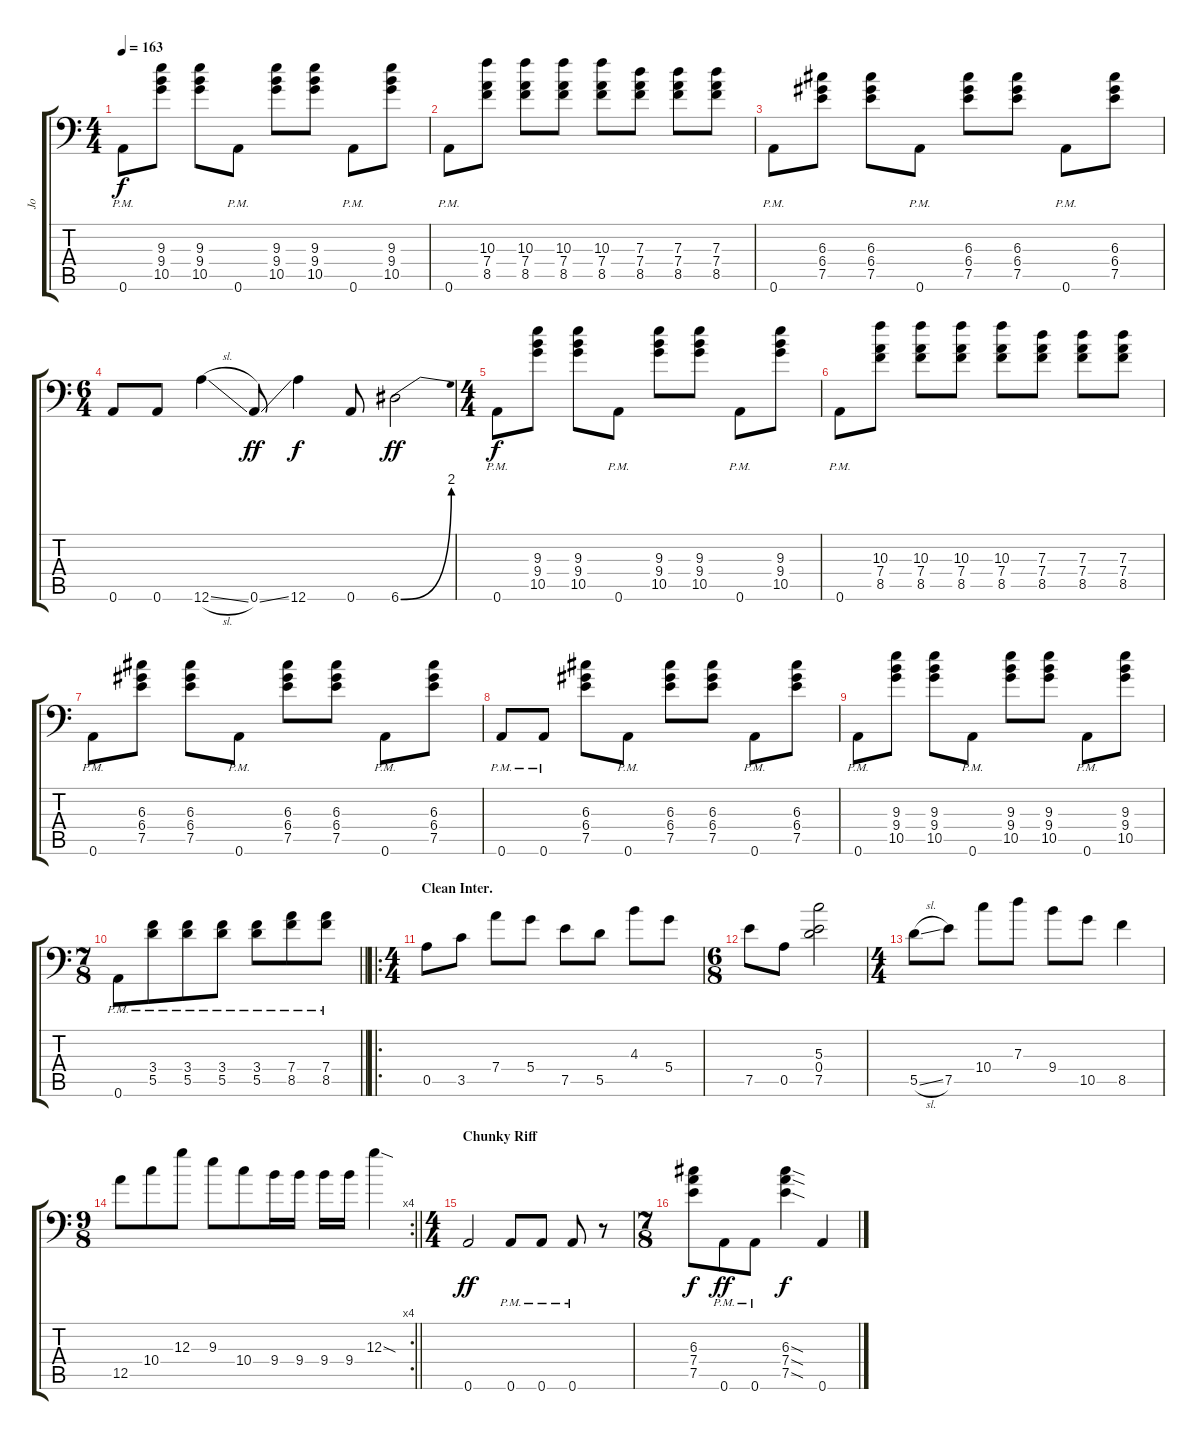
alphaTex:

\track ("Jo" "Jo") {instrument distortionguitar}
\staff {score tabs}
\tuning (E4 B3 G3 D3 A2 A1) {hide}
\ts (4 4)
\tempo 163
\clef f4
\ks c
0.6{pm}.8{dy f} (9.3 9.4 10.5).8 (9.3 9.4 10.5).8 0.6{pm}.8 (9.3 9.4 10.5).8 (9.3 9.4 10.5).8 0.6{pm}.8 (9.3 9.4 10.5).8 |
0.6{pm}.8 (10.3 7.4 8.5).8 (10.3 7.4 8.5).8 (10.3 7.4 8.5).8 (10.3 7.4 8.5).8 (7.3 7.4 8.5).8 (7.3 7.4 8.5).8 (7.3 7.4 8.5).8 |
0.6{pm}.8 (6.3 6.4 7.5).8 (6.3 6.4 7.5).8 0.6{pm}.8 (6.3 6.4 7.5).8 (6.3 6.4 7.5).8 0.6{pm}.8 (6.3 6.4 7.5).8 |
\ts (6 4)
0.6.8 0.6.8 12.6{sl}.4 0.6{ss}.8{dy ff} 12.6.4{dy f} 0.6.8 6.6{be (bend 0 0 60 8)}.2{dy ff} |
\ts (4 4)
0.6{pm}.8{dy f} (9.3 9.4 10.5).8 (9.3 9.4 10.5).8 0.6{pm}.8 (9.3 9.4 10.5).8 (9.3 9.4 10.5).8 0.6{pm}.8 (9.3 9.4 10.5).8 |
0.6{pm}.8 (10.3 7.4 8.5).8 (10.3 7.4 8.5).8 (10.3 7.4 8.5).8 (10.3 7.4 8.5).8 (7.3 7.4 8.5).8 (7.3 7.4 8.5).8 (7.3 7.4 8.5).8 |
0.6{pm}.8 (6.3 6.4 7.5).8 (6.3 6.4 7.5).8 0.6{pm}.8 (6.3 6.4 7.5).8 (6.3 6.4 7.5).8 0.6{pm}.8 (6.3 6.4 7.5).8 |
0.6{pm}.8 0.6{pm}.8 (6.3 6.4 7.5).8 0.6{pm}.8 (6.3 6.4 7.5).8 (6.3 6.4 7.5).8 0.6{pm}.8 (6.3 6.4 7.5).8 |
0.6{pm}.8 (9.3 9.4 10.5).8 (9.3 9.4 10.5).8 0.6{pm}.8 (9.3 9.4 10.5).8 (9.3 9.4 10.5).8 0.6{pm}.8 (9.3 9.4 10.5).8 |
\ts (7 8)
\barLineRight lightlight
0.6{pm}.8 (3.4{pm} 5.5{pm}).8 (3.4{pm} 5.5{pm}).8 (3.4{pm} 5.5{pm}).8 (3.4{pm} 5.5{pm}).8 (7.4{pm} 8.5{pm}).8 (7.4{pm} 8.5{pm}).8 |
\ro
\ts (4 4)
\section ("" "Clean Inter.")
0.5.8{instrument electricguitarclean} 3.5.8 7.4.8 5.4.8 7.5.8 5.5.8 4.3.8 5.4.8 |
\ts (6 8)
7.5.8 0.5.8 (5.3 0.4 7.5).2 |
\ts (4 4)
5.5{sl}.8 7.5.8 10.4.8 7.3.8 9.4.8 10.5.8 8.5.4 |
\rc 4
\ts (9 8)
\barLineRight lightlight
12.5.8 10.4.8 12.3.8 9.3.8 10.4.8 9.4.16 9.4.16 9.4.16 9.4.16 12.3{sod}.4 |
\ts (4 4)
\section ("" "Chunky Riff")
0.6.2{dy ff instrument distortionguitar} 0.6{pm}.8 0.6{pm}.8 0.6{pm}.8 r.8 |
\ts (7 8)
(6.3 7.4 7.5).8{dy f} 0.6{pm}.8{dy ff} 0.6{pm}.8 (6.3{sod} 7.4{sod} 7.5{sod}).4{dy f} 0.6.4
